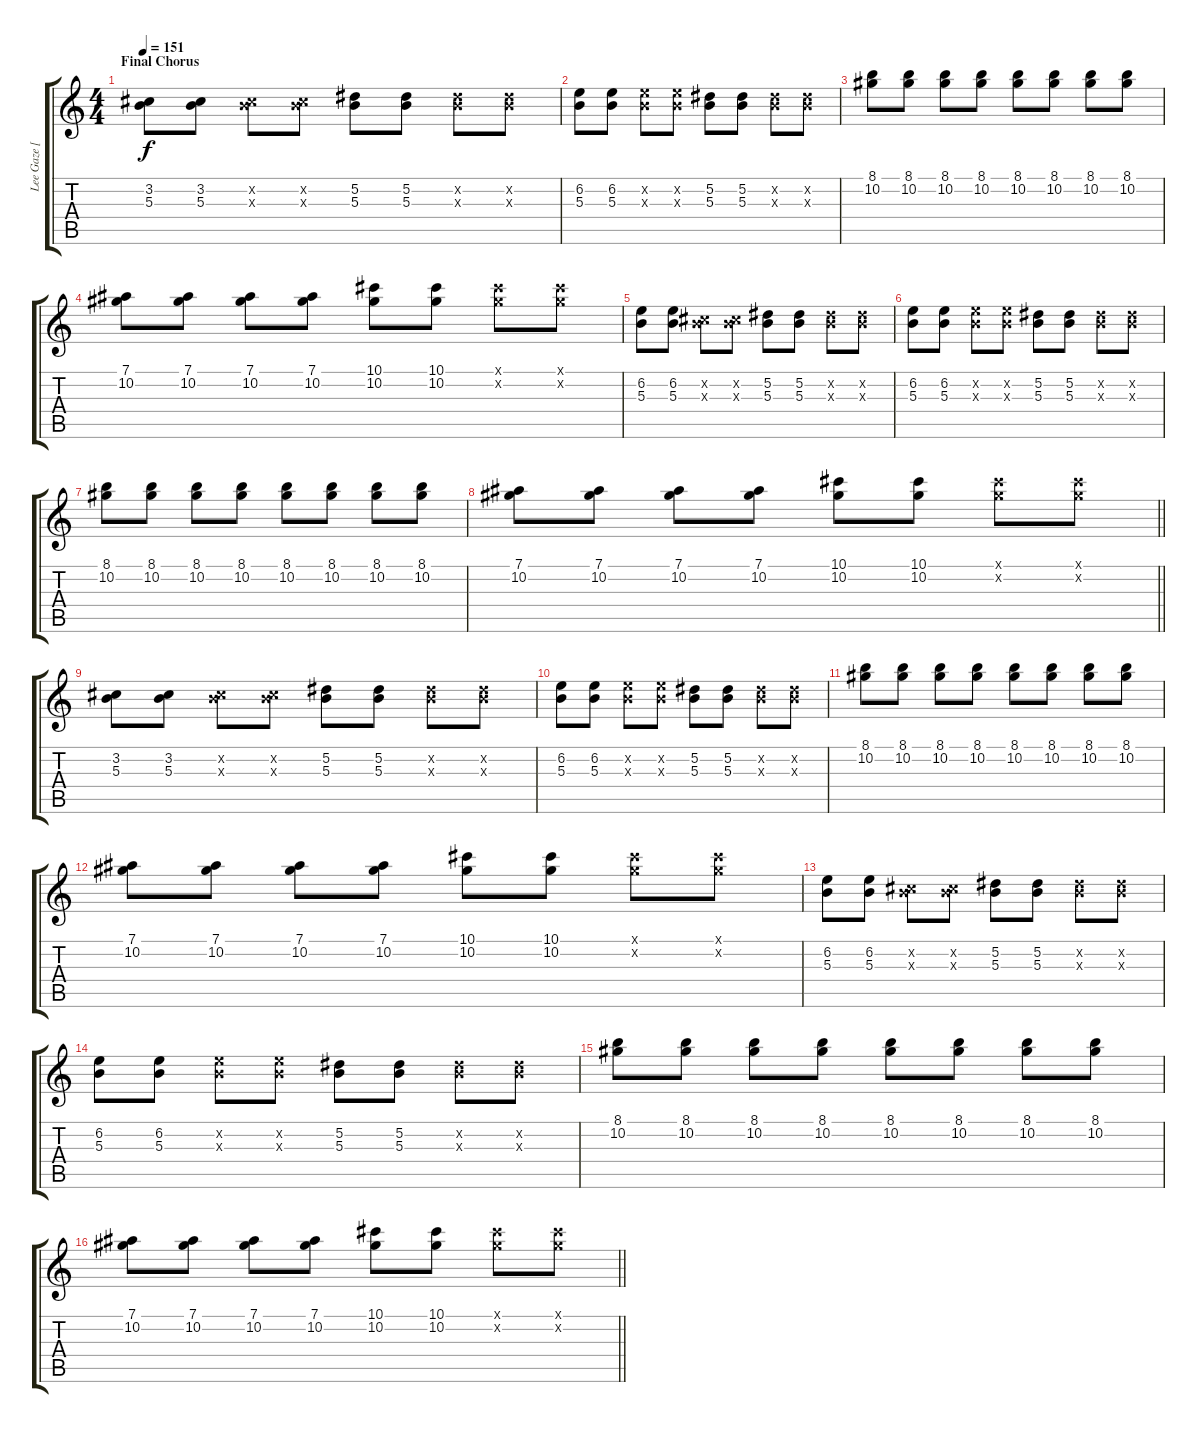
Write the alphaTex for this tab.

\track ("Lee Gaze [Lead Guitar]" "Lee Gaze [") {instrument overdrivenguitar}
\staff {score tabs}
\tuning (Eb4 Bb3 Gb3 Db3 Ab2 Db2) {hide}
\ts (4 4)
\section ("" "Final Chorus")
\tempo 151
\clef g2
\ks c
(3.2 5.3).8{dy f} (3.2 5.3).8 (3.2{x} 5.3{x}).8 (3.2{x} 5.3{x}).8 (5.2 5.3).8 (5.2 5.3).8 (5.2{x} 5.3{x}).8 (5.2{x} 5.3{x}).8 |
(6.2 5.3).8 (6.2 5.3).8 (6.2{x} 5.3{x}).8 (6.2{x} 5.3{x}).8 (5.2 5.3).8 (5.2 5.3).8 (5.2{x} 5.3{x}).8 (5.2{x} 5.3{x}).8 |
(8.1 10.2).8 (8.1 10.2).8 (8.1 10.2).8 (8.1 10.2).8 (8.1 10.2).8 (8.1 10.2).8 (8.1 10.2).8 (8.1 10.2).8 |
(7.1 10.2).8 (7.1 10.2).8 (7.1 10.2).8 (7.1 10.2).8 (10.1 10.2).8 (10.1 10.2).8 (10.1{x} 10.2{x}).8 (10.1{x} 10.2{x}).8 |
(6.2 5.3).8 (6.2 5.3).8 (3.2{x} 5.3{x}).8 (3.2{x} 5.3{x}).8 (5.2 5.3).8 (5.2 5.3).8 (5.2{x} 5.3{x}).8 (5.2{x} 5.3{x}).8 |
(6.2 5.3).8 (6.2 5.3).8 (6.2{x} 5.3{x}).8 (6.2{x} 5.3{x}).8 (5.2 5.3).8 (5.2 5.3).8 (5.2{x} 5.3{x}).8 (5.2{x} 5.3{x}).8 |
(8.1 10.2).8 (8.1 10.2).8 (8.1 10.2).8 (8.1 10.2).8 (8.1 10.2).8 (8.1 10.2).8 (8.1 10.2).8 (8.1 10.2).8 |
\barLineRight lightlight
(7.1 10.2).8 (7.1 10.2).8 (7.1 10.2).8 (7.1 10.2).8 (10.1 10.2).8 (10.1 10.2).8 (10.1{x} 10.2{x}).8 (10.1{x} 10.2{x}).8 |
(3.2 5.3).8 (3.2 5.3).8 (3.2{x} 5.3{x}).8 (3.2{x} 5.3{x}).8 (5.2 5.3).8 (5.2 5.3).8 (5.2{x} 5.3{x}).8 (5.2{x} 5.3{x}).8 |
(6.2 5.3).8 (6.2 5.3).8 (6.2{x} 5.3{x}).8 (6.2{x} 5.3{x}).8 (5.2 5.3).8 (5.2 5.3).8 (5.2{x} 5.3{x}).8 (5.2{x} 5.3{x}).8 |
(8.1 10.2).8 (8.1 10.2).8 (8.1 10.2).8 (8.1 10.2).8 (8.1 10.2).8 (8.1 10.2).8 (8.1 10.2).8 (8.1 10.2).8 |
(7.1 10.2).8 (7.1 10.2).8 (7.1 10.2).8 (7.1 10.2).8 (10.1 10.2).8 (10.1 10.2).8 (10.1{x} 10.2{x}).8 (10.1{x} 10.2{x}).8 |
(6.2 5.3).8 (6.2 5.3).8 (3.2{x} 5.3{x}).8 (3.2{x} 5.3{x}).8 (5.2 5.3).8 (5.2 5.3).8 (5.2{x} 5.3{x}).8 (5.2{x} 5.3{x}).8 |
(6.2 5.3).8 (6.2 5.3).8 (6.2{x} 5.3{x}).8 (6.2{x} 5.3{x}).8 (5.2 5.3).8 (5.2 5.3).8 (5.2{x} 5.3{x}).8 (5.2{x} 5.3{x}).8 |
(8.1 10.2).8 (8.1 10.2).8 (8.1 10.2).8 (8.1 10.2).8 (8.1 10.2).8 (8.1 10.2).8 (8.1 10.2).8 (8.1 10.2).8 |
\barLineRight lightlight
(7.1 10.2).8 (7.1 10.2).8 (7.1 10.2).8 (7.1 10.2).8 (10.1 10.2).8 (10.1 10.2).8 (10.1{x} 10.2{x}).8 (10.1{x} 10.2{x}).8
